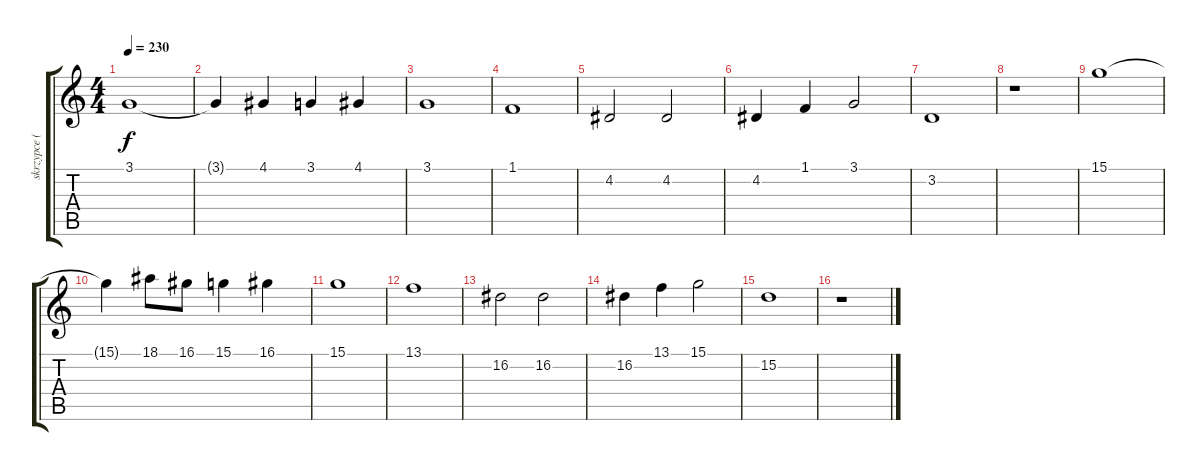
\track ("skrzypce (W. Czemplik)" "skrzypce (") {instrument violin}
\staff {score tabs}
\tuning (E4 B3 G3 D3 A2 E2) {hide}
\ts (4 4)
\tempo 230
\clef g2
\ks c
3.1.1{dy f instrument violin} |
3.1{t}.4 4.1.4 3.1.4 4.1.4 |
3.1.1 |
1.1.1 |
4.2.2 4.2.2 |
4.2.4 1.1.4 3.1.2 |
3.2.1 |
r.1 |
15.1.1 |
15.1{t}.4 18.1.8 16.1.8 15.1.4 16.1.4 |
15.1.1 |
13.1.1 |
16.2.2 16.2.2 |
16.2.4 13.1.4 15.1.2 |
15.2.1 |
r.1
